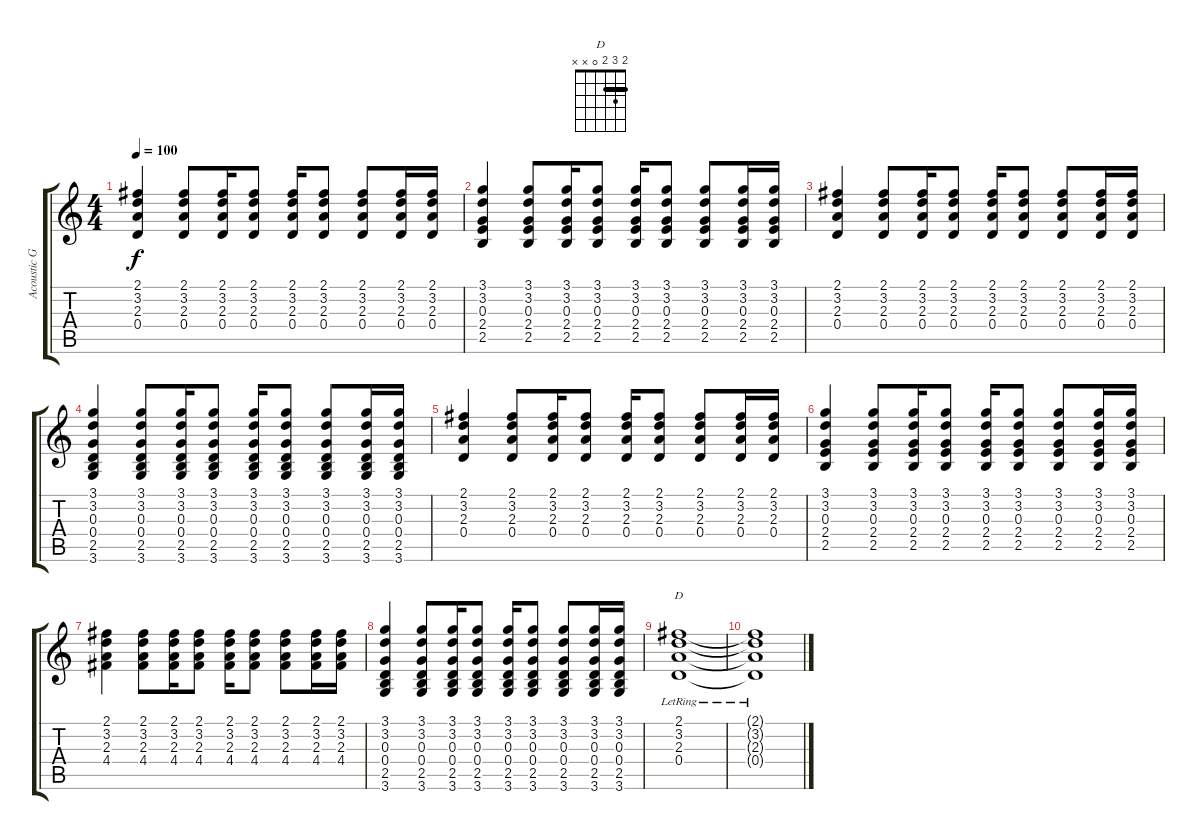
\track ("Acoustic Guitar EBGDAE" "Acoustic G") {instrument acousticguitarsteel}
\staff {score tabs}
\tuning (E4 B3 G3 D3 A2 E2) {hide}
\chord ("D" 2 3 2 0 x x) {barre 2}
\ts (4 4)
\tempo 100
\clef g2
\ks c
(2.1 3.2 2.3 0.4).4{dy f} (2.1 3.2 2.3 0.4).8 (2.1 3.2 2.3 0.4).16 (2.1 3.2 2.3 0.4).8 (2.1 3.2 2.3 0.4).16 (2.1 3.2 2.3 0.4).8 (2.1 3.2 2.3 0.4).8 (2.1 3.2 2.3 0.4).16 (2.1 3.2 2.3 0.4).16 |
(3.1 3.2 0.3 2.4 2.5).4 (3.1 3.2 0.3 2.4 2.5).8 (3.1 3.2 0.3 2.4 2.5).16 (3.1 3.2 0.3 2.4 2.5).8 (3.1 3.2 0.3 2.4 2.5).16 (3.1 3.2 0.3 2.4 2.5).8 (3.1 3.2 0.3 2.4 2.5).8 (3.1 3.2 0.3 2.4 2.5).16 (3.1 3.2 0.3 2.4 2.5).16 |
(2.1 3.2 2.3 0.4).4 (2.1 3.2 2.3 0.4).8 (2.1 3.2 2.3 0.4).16 (2.1 3.2 2.3 0.4).8 (2.1 3.2 2.3 0.4).16 (2.1 3.2 2.3 0.4).8 (2.1 3.2 2.3 0.4).8 (2.1 3.2 2.3 0.4).16 (2.1 3.2 2.3 0.4).16 |
(3.1 3.2 0.3 0.4 2.5 3.6).4 (3.1 3.2 0.3 0.4 2.5 3.6).8 (3.1 3.2 0.3 0.4 2.5 3.6).16 (3.1 3.2 0.3 0.4 2.5 3.6).8 (3.1 3.2 0.3 0.4 2.5 3.6).16 (3.1 3.2 0.3 0.4 2.5 3.6).8 (3.1 3.2 0.3 0.4 2.5 3.6).8 (3.1 3.2 0.3 0.4 2.5 3.6).16 (3.1 3.2 0.3 0.4 2.5 3.6).16 |
(2.1 3.2 2.3 0.4).4 (2.1 3.2 2.3 0.4).8 (2.1 3.2 2.3 0.4).16 (2.1 3.2 2.3 0.4).8 (2.1 3.2 2.3 0.4).16 (2.1 3.2 2.3 0.4).8 (2.1 3.2 2.3 0.4).8 (2.1 3.2 2.3 0.4).16 (2.1 3.2 2.3 0.4).16 |
(3.1 3.2 0.3 2.4 2.5).4 (3.1 3.2 0.3 2.4 2.5).8 (3.1 3.2 0.3 2.4 2.5).16 (3.1 3.2 0.3 2.4 2.5).8 (3.1 3.2 0.3 2.4 2.5).16 (3.1 3.2 0.3 2.4 2.5).8 (3.1 3.2 0.3 2.4 2.5).8 (3.1 3.2 0.3 2.4 2.5).16 (3.1 3.2 0.3 2.4 2.5).16 |
(2.1 3.2 2.3 4.4).4 (2.1 3.2 2.3 4.4).8 (2.1 3.2 2.3 4.4).16 (2.1 3.2 2.3 4.4).8 (2.1 3.2 2.3 4.4).16 (2.1 3.2 2.3 4.4).8 (2.1 3.2 2.3 4.4).8 (2.1 3.2 2.3 4.4).16 (2.1 3.2 2.3 4.4).16 |
(3.1 3.2 0.3 0.4 2.5 3.6).4 (3.1 3.2 0.3 0.4 2.5 3.6).8 (3.1 3.2 0.3 0.4 2.5 3.6).16 (3.1 3.2 0.3 0.4 2.5 3.6).8 (3.1 3.2 0.3 0.4 2.5 3.6).16 (3.1 3.2 0.3 0.4 2.5 3.6).8 (3.1 3.2 0.3 0.4 2.5 3.6).8 (3.1 3.2 0.3 0.4 2.5 3.6).16 (3.1 3.2 0.3 0.4 2.5 3.6).16 |
(2.1{lr} 3.2{lr} 2.3{lr} 0.4{lr}).1{ch "D"} |
(2.1{lr t} 3.2{lr t} 2.3{lr t} 0.4{lr t}).1
